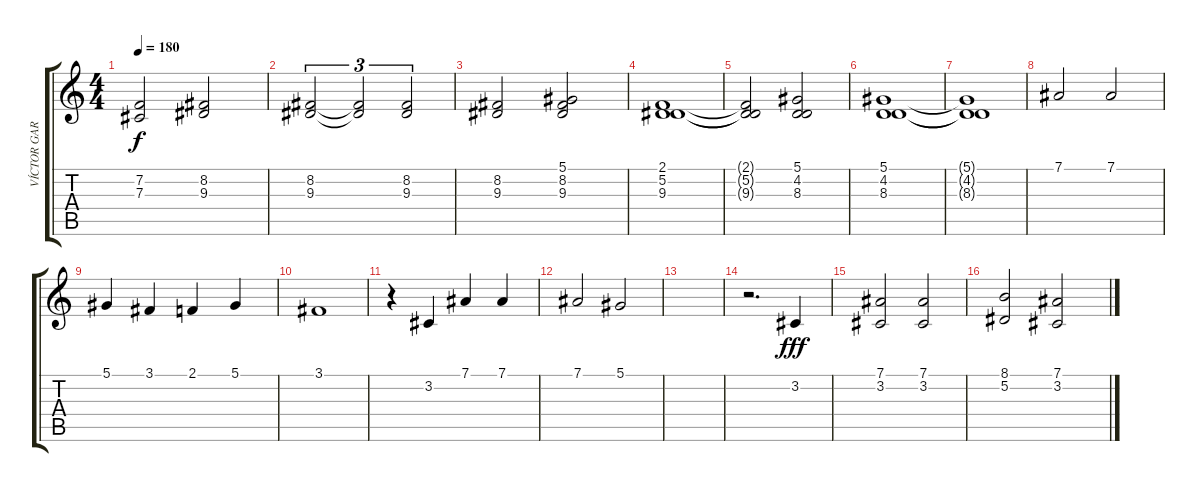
\track ("VÍCTOR GARCÍA" "VÍCTOR GAR") {instrument clarinet}
\staff {score tabs}
\tuning (Eb4 Bb3 Gb3 Db3 Ab2 Eb2) {hide}
\ts (4 4)
\tempo 180
\clef g2
\ks c
(7.2 7.3).2{dy f} (8.2 9.3).2 |
(8.2 9.3).2{tu (3 2)} (8.2{t} 9.3{t}).2{tu (3 2)} (8.2 9.3).2{tu (3 2)} |
(8.2 9.3).2 (5.1 8.2 9.3).2 |
(2.1 5.2 9.3).1 |
(2.1{t} 5.2{t} 9.3{t}).2 (5.1 4.2 8.3).2 |
(5.1 4.2 8.3).1 |
(5.1{t} 4.2{t} 8.3{t}).1 |
7.1.2 7.1.2 |
5.1.4 3.1.4 2.1.4 5.1.4 |
3.1.1 |
r.4 3.2.4 7.1.4 7.1.4 |
7.1.2 5.1.2 |
|
r.2{d} 3.2.4{dy fff} |
(7.1 3.2).2 (7.1 3.2).2 |
(8.1 5.2).2 (7.1 3.2).2
